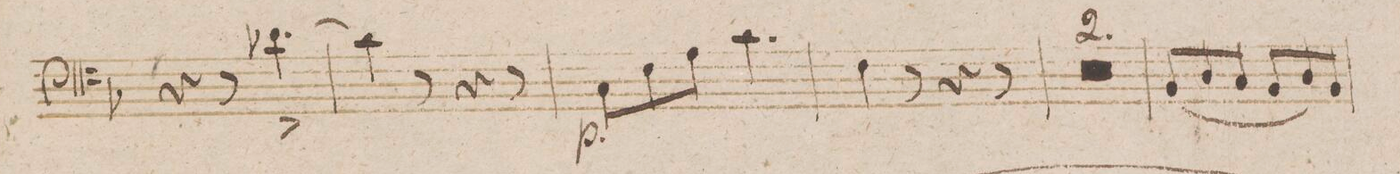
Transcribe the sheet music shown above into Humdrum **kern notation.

**kern	**dynam
*I"Fagotto Imo	*
*clefF4	*
*k[b-]	*
*M6/8	*
4r	.
8r	.
(4.d-X^<\	.
=98	=98
4c\)	.
8r	.
4r	.
8r	.
=99	=99
8C\L	p
8F\	.
8A\J	.
4.c\	.
=100	=100
4F\	.
8r	.
4r	.
8r	.
=101	=101
1.r	.
=102	=102
=103	=103
(8BB-/L	.
8D/	.
8C/J	.
8BB-/L	.
8D/)	.
8BB-/J)	.
=104	=104
*-	*-
